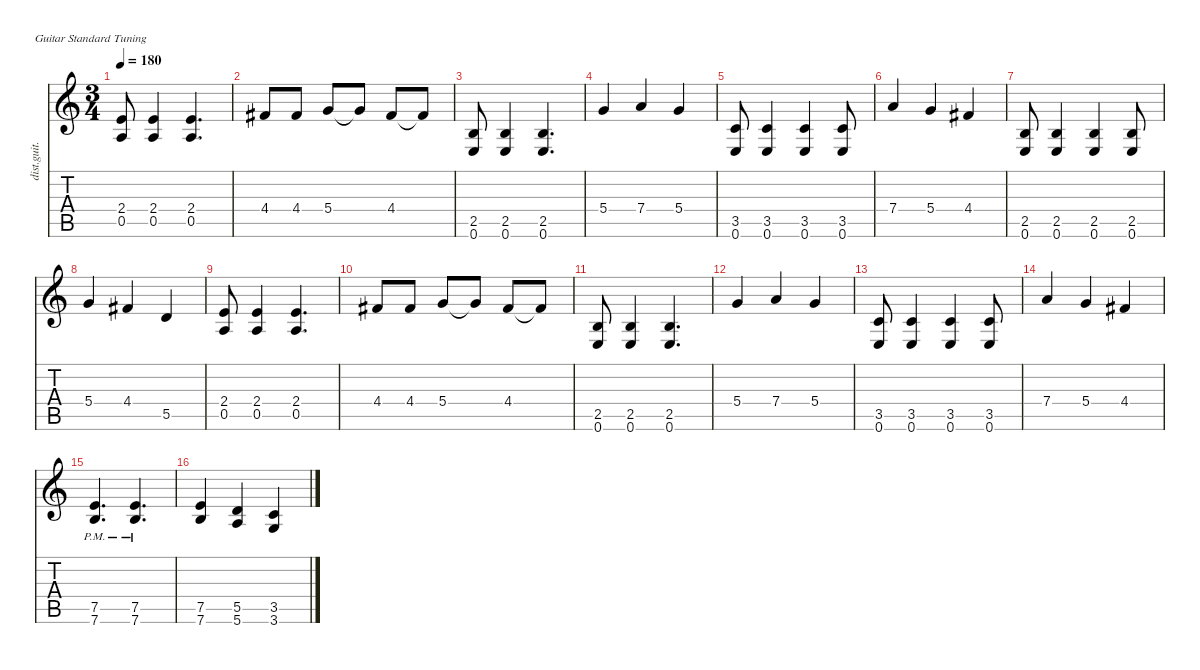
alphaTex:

\defaultSystemsLayout 4
\hideDynamics
\bracketExtendMode nobrackets
\track ("juan" "dist.guit.") {instrument distortionguitar}
\staff {score tabs}
\tuning (E4 B3 G3 D3 A2 E2)
\ts (3 4)
\tempo 180
\clef g2
\ks c
(2.4 0.5).8{dy f beam Up} (2.4 0.5).4{beam Up} (2.4 0.5).4{d beam Up} |
4.4{acc #}.8{beam Up} 4.4{acc #}.8{beam Up} 5.4.8{beam Up} 5.4{t}.8{beam Up} 4.4{acc #}.8{beam Up} 4.4{t acc #}.8{beam Up} |
(2.5 0.6).8{beam Up} (2.5 0.6).4{beam Up} (2.5 0.6).4{d beam Up} |
5.4.4{beam Up} 7.4.4{beam Up} 5.4.4{beam Up} |
(3.5 0.6).8{beam Up} (3.5 0.6).4{beam Up} (3.5 0.6).4{beam Up} (3.5 0.6).8{beam Up} |
7.4.4{beam Up} 5.4.4{beam Up} 4.4{acc #}.4{beam Up} |
(2.5 0.6).8{beam Up} (2.5 0.6).4{beam Up} (2.5 0.6).4{beam Up} (2.5 0.6).8{beam Up} |
5.4.4{beam Up} 4.4{acc #}.4{beam Up} 5.5.4{beam Up} |
(2.4 0.5).8{beam Up} (2.4 0.5).4{beam Up} (2.4 0.5).4{d beam Up} |
4.4{acc #}.8{beam Up} 4.4{acc #}.8{beam Up} 5.4.8{beam Up} 5.4{t}.8{beam Up} 4.4{acc #}.8{beam Up} 4.4{t acc #}.8{beam Up} |
(2.5 0.6).8{beam Up} (2.5 0.6).4{beam Up} (2.5 0.6).4{d beam Up} |
5.4.4{beam Up} 7.4.4{beam Up} 5.4.4{beam Up} |
(3.5 0.6).8{beam Up} (3.5 0.6).4{beam Up} (3.5 0.6).4{beam Up} (3.5 0.6).8{beam Up} |
7.4.4{beam Up} 5.4.4{beam Up} 4.4{acc #}.4{beam Up} |
(7.5 7.6{pm}).4{d beam Up} (7.5 7.6{pm}).4{d beam Up} |
(7.5 7.6).4{beam Up} (5.5 5.6).4{beam Up} (3.5 3.6).4{beam Up}
